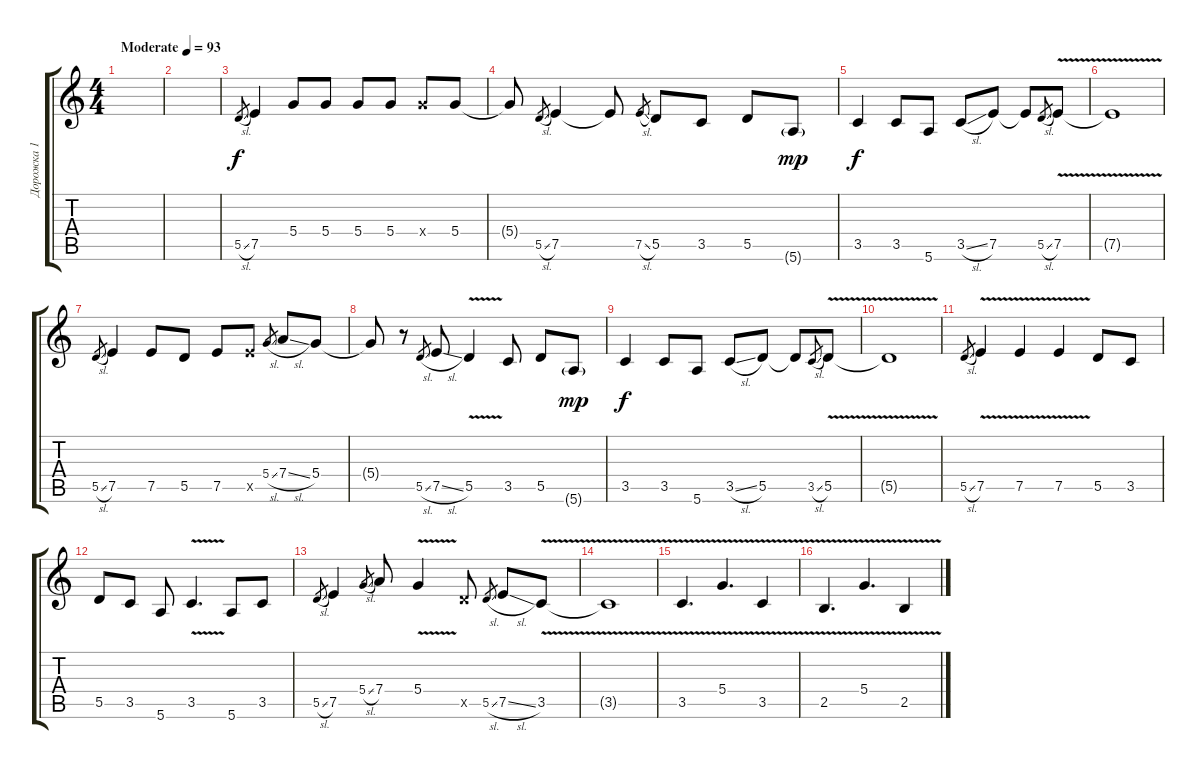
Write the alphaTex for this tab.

\track ("Дорожка 1" "Дорожка 1") {instrument distortionguitar}
\staff {score tabs}
\tuning (E4 B3 G3 D3 A2 E2) {hide}
\ts (4 4)
\tempo (93 "Moderate")
\clef g2
\ks c
|
|
5.5{sl}.8{gr} 7.5.4 5.4.8 5.4.8 5.4.8 5.4.8 5.4{x}.8 5.4.8 |
5.4{t}.8 5.5{sl}.8{gr} 7.5.4 7.5{t}.8 7.5{sl}.8{gr} 5.5.8 3.5.8 5.5.8 5.6{g}.8{dy mp} |
3.5.4{dy f} 3.5.8 5.6.8 3.5{sl}.8 7.5.8 7.5{t}.8 5.5{sl}.8{gr} 7.5{v}.8 |
7.5{t}.1 |
5.5{sl}.8{gr} 7.5.4 7.5.8 5.5.8 7.5.8 7.5{x}.8 5.4{sl}.8{gr} 7.4{sl}.8 5.4.8 |
5.4{t}.8 r.8 5.5{sl}.8{gr} 7.5{sl}.8 5.5{v}.4 3.5.8 5.5.8 5.6{g}.8{dy mp} |
3.5.4{dy f} 3.5.8 5.6.8 3.5{sl}.8 5.5.8 5.5{t}.8 3.5{sl}.8{gr} 5.5{v}.8 |
5.5{t}.1 |
5.5{sl}.8{gr} 7.5{v}.4 7.5{v}.4 7.5{v}.4 5.5.8 3.5.8 |
5.5.8 3.5.8 5.6.8 3.5{v}.4{d} 5.6.8 3.5.8 |
5.5{sl}.8{gr} 7.5.4 5.4{sl}.8{gr} 7.4.8 5.4{v}.4 5.5{x}.8 5.5{sl}.8{gr} 7.5{sl}.8 3.5{v}.8 |
3.5{t}.1 |
3.5{v}.4{d} 5.4{v}.4{d} 3.5{v}.4 |
2.5{v}.4{d} 5.4{v}.4{d} 2.5{v}.4
